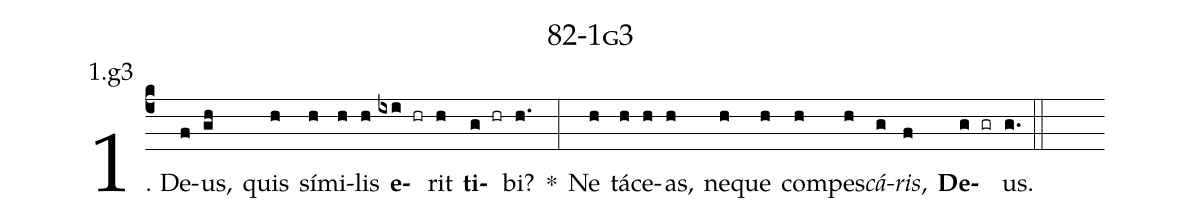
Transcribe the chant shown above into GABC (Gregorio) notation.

name: 82-1g3;
annotation: 1.g3;
%%
(c4)1. De(f)us,(gh) quis(h) sí(h)mi(h)lis(h) <b>e</b>(ixi hr)rit(h) <b>ti</b>(g hr)bi?(h.) *(:) Ne(h) tá(h)ce(h)as,(h) ne(h)que(h) com(h)pes(h)<i>cá</i>(g)<i>ris</i>,(f) <b>De</b>(g gr)us.(g.) (::)
